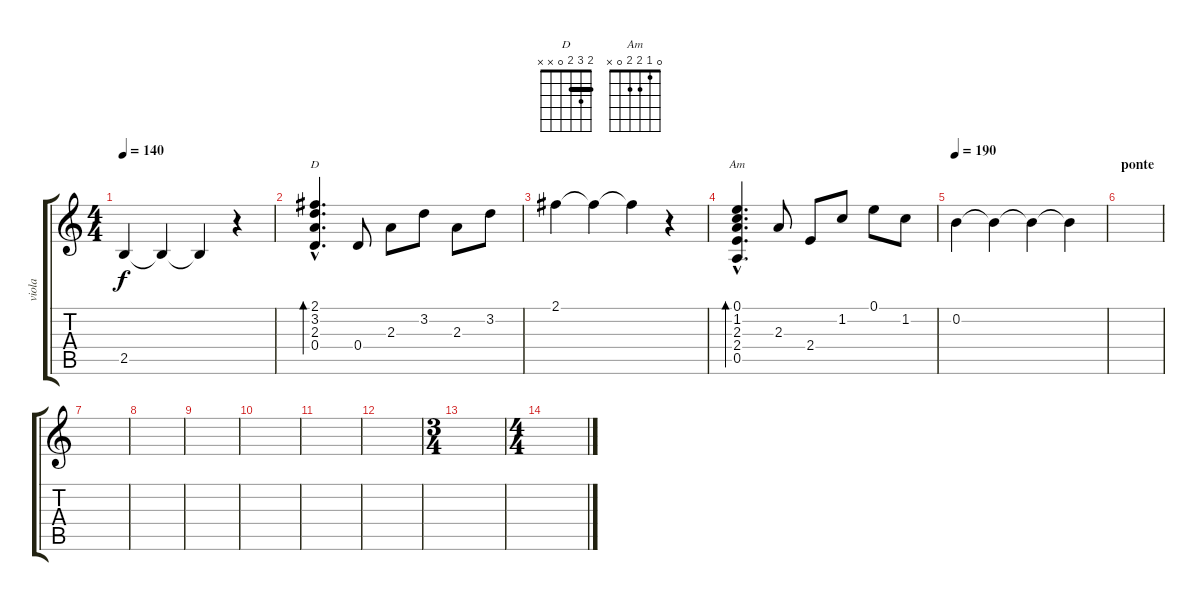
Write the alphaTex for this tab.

\track ("viola" "viola") {instrument acousticguitarsteel}
\staff {score tabs}
\tuning (E4 B3 G3 D3 A2 E2) {hide}
\chord ("D" 2 3 2 0 x x) {barre 2}
\chord ("Am" 0 1 2 2 0 x)
\ts (4 4)
\tempo 140
\clef g2
\ks c
2.5.4{dy f} 2.5{t}.4 2.5{t}.4 r.4 |
(2.1{hac} 3.2{hac} 2.3{hac} 0.4{hac}).4{d bd 240 ch "D"} 0.4.8 2.3.8 3.2.8 2.3.8 3.2.8 |
2.1.4 2.1{t}.4 2.1{t}.4 r.4 |
(0.1{hac} 1.2{hac} 2.3{hac} 2.4{hac} 0.5{hac}).4{d bd 240 ch "Am"} 2.3.8 2.4.8 1.2.8 0.1.8 1.2.8 |
\tempo 190
0.2.4 0.2{t}.4 0.2{t}.4 0.2{t}.4 |
\section ("" "ponte")
|
|
|
|
|
|
|
\ts (3 4)
|
\ts (4 4)
